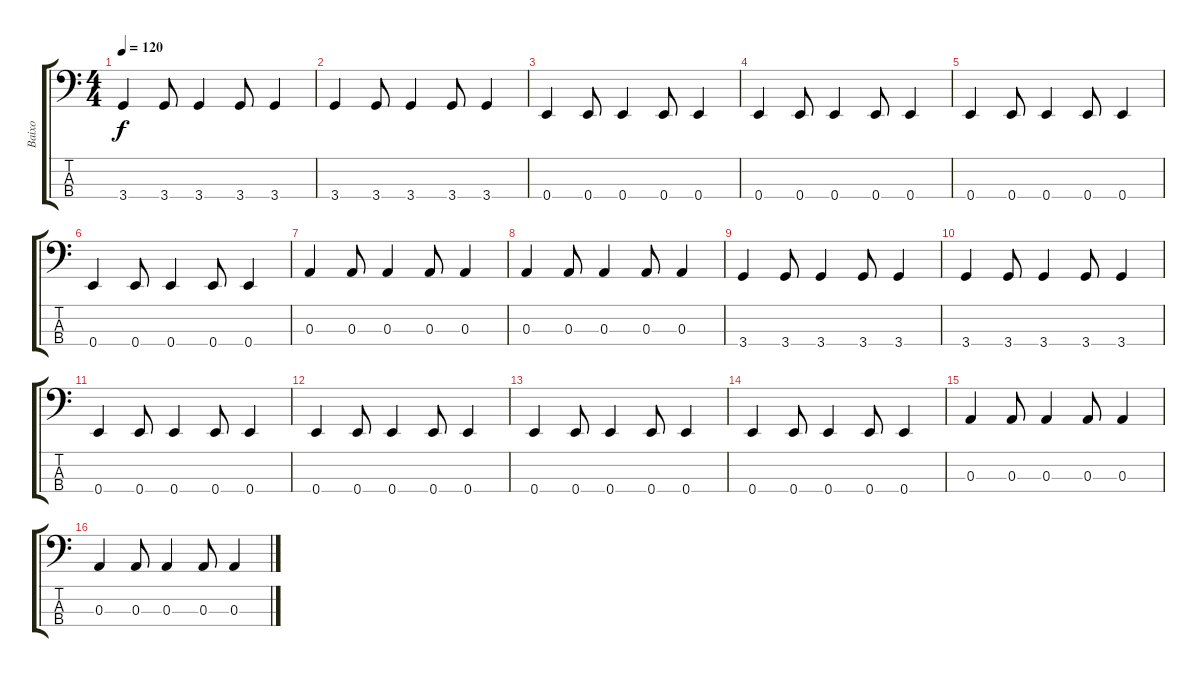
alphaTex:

\track ("Baixo" "Baixo") {instrument electricbassfinger}
\staff {score tabs}
\tuning (G2 D2 A1 E1) {hide}
\ts (4 4)
\tempo 120
\clef f4
\ks c
3.4.4{dy f} 3.4.8 3.4.4 3.4.8 3.4.4 |
3.4.4 3.4.8 3.4.4 3.4.8 3.4.4 |
0.4.4 0.4.8 0.4.4 0.4.8 0.4.4 |
0.4.4 0.4.8 0.4.4 0.4.8 0.4.4 |
0.4.4 0.4.8 0.4.4 0.4.8 0.4.4 |
0.4.4 0.4.8 0.4.4 0.4.8 0.4.4 |
0.3.4 0.3.8 0.3.4 0.3.8 0.3.4 |
0.3.4 0.3.8 0.3.4 0.3.8 0.3.4 |
3.4.4 3.4.8 3.4.4 3.4.8 3.4.4 |
3.4.4 3.4.8 3.4.4 3.4.8 3.4.4 |
0.4.4 0.4.8 0.4.4 0.4.8 0.4.4 |
0.4.4 0.4.8 0.4.4 0.4.8 0.4.4 |
0.4.4 0.4.8 0.4.4 0.4.8 0.4.4 |
0.4.4 0.4.8 0.4.4 0.4.8 0.4.4 |
0.3.4 0.3.8 0.3.4 0.3.8 0.3.4 |
0.3.4 0.3.8 0.3.4 0.3.8 0.3.4
